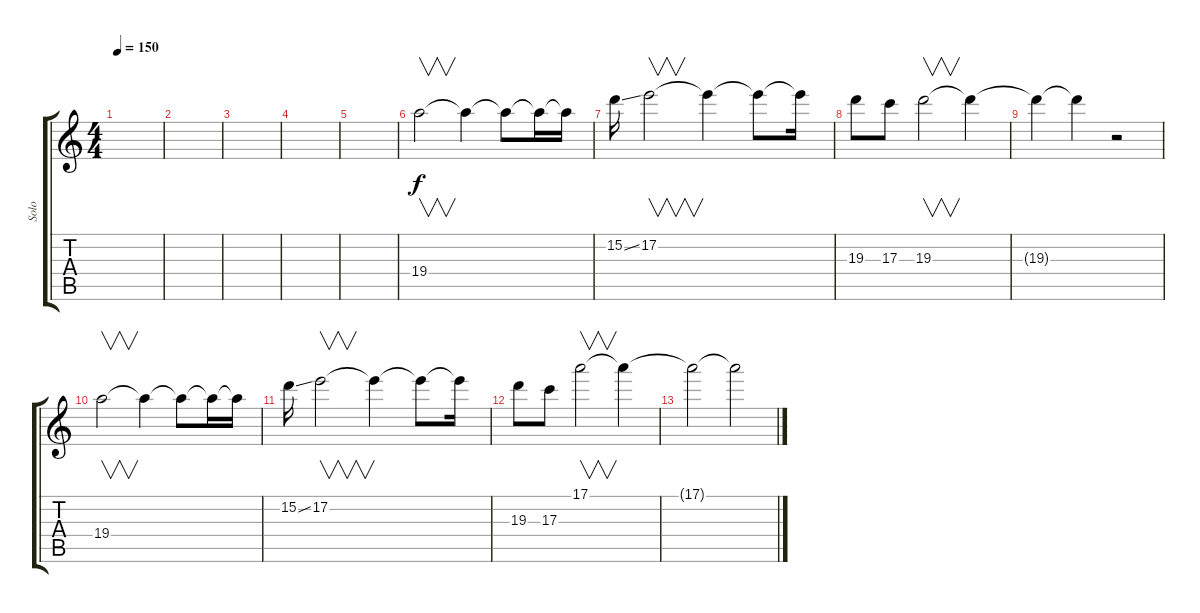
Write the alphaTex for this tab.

\track ("Solo" "Solo") {instrument overdrivenguitar}
\staff {score tabs}
\tuning (E4 B3 G3 D3 A2 E2) {hide}
\ts (4 4)
\tempo 150
\clef g2
\ks c
|
|
|
|
|
19.4.2{v} 19.4{t}.4 19.4{t}.8 19.4{t}.16 19.4{t}.16 |
15.2{ss}.16 17.2.2{v} 17.2{t}.4 17.2{t}.8 17.2{t}.16 |
19.3.8 17.3.8 19.3.2{v} 19.3{t}.4 |
19.3{t}.4 19.3{t}.4 r.2 |
19.4.2{v} 19.4{t}.4 19.4{t}.8 19.4{t}.16 19.4{t}.16 |
15.2{ss}.16 17.2.2{v} 17.2{t}.4 17.2{t}.8 17.2{t}.16 |
19.3.8 17.3.8 17.1.2{v} 17.1{t}.4 |
17.1{t}.2 17.1{t}.2
